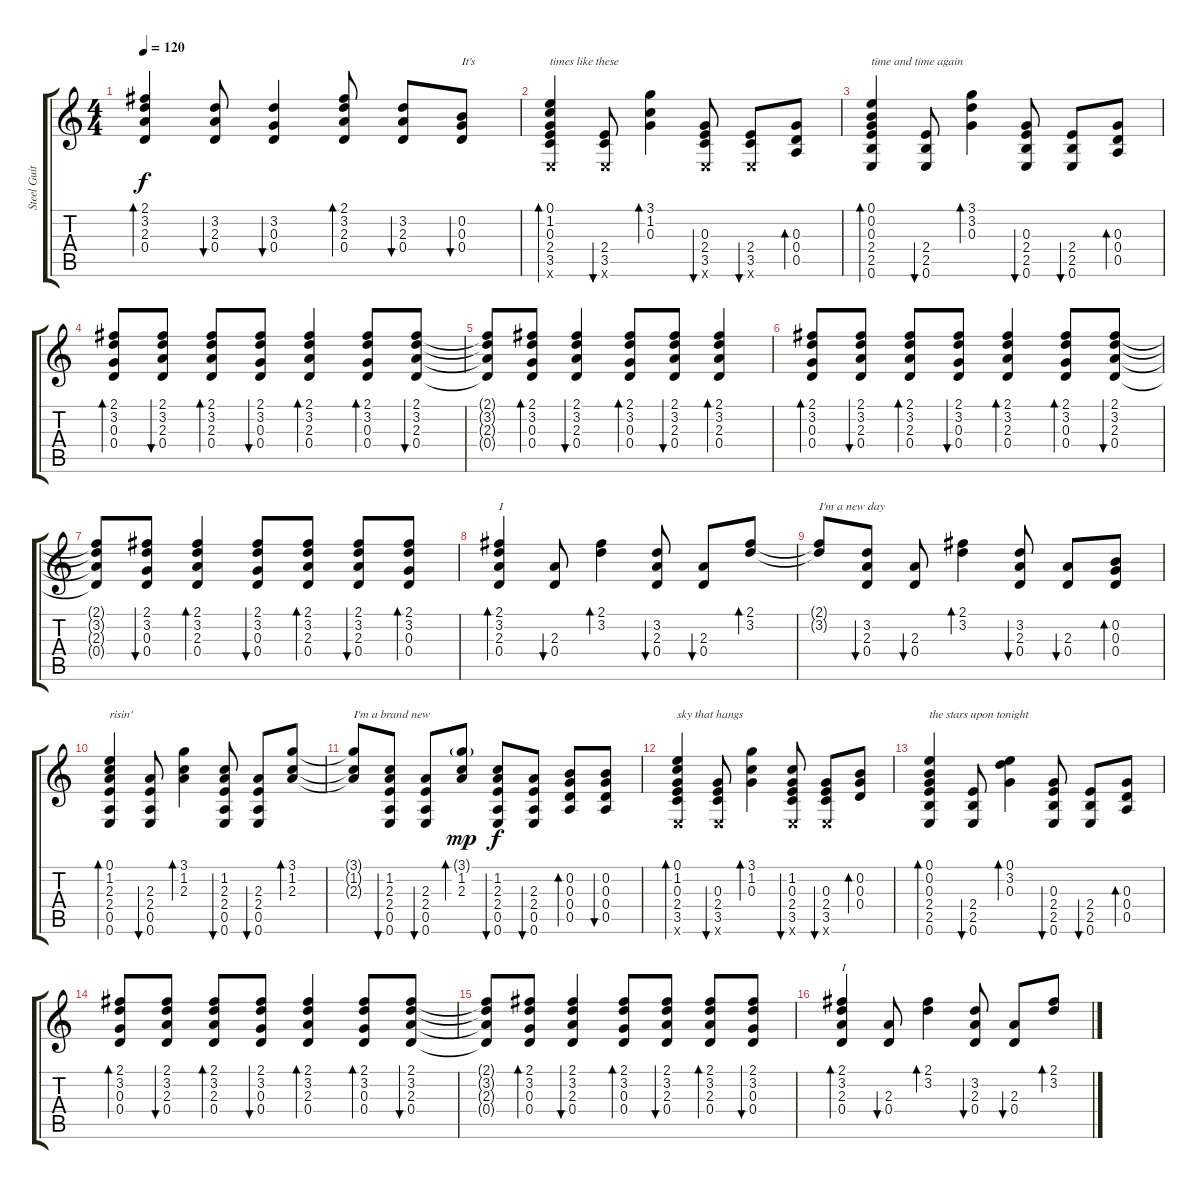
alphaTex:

\track ("Steel Guitar (Center)" "Steel Guit") {instrument acousticguitarsteel}
\staff {score tabs}
\tuning (E4 B3 G3 D3 A2 E2) {hide}
\ts (4 4)
\tempo 120
\clef g2
\ks c
(2.1 3.2 2.3 0.4).4{bd 60 dy f} (3.2 2.3 0.4).8{bu 60} (3.2 0.3 0.4).4{bu 60} (2.1 3.2 2.3 0.4).8{bd 60} (3.2 2.3 0.4).8{bu 60} (0.2 0.3 0.4).8{bu 60 txt "It's"} |
(0.1 1.2 0.3 2.4 3.5 0.6{x}).4{bd 60 txt "times like these"} (2.4 3.5 0.6{x}).8{bu 60} (3.1 1.2 0.3).4{bd 60} (0.3 2.4 3.5 0.6{x}).8{bu 60} (2.4 3.5 0.6{x}).8{bu 60} (0.3 0.4 0.5).8{bd 60} |
(0.1 0.2 0.3 2.4 2.5 0.6).4{bd 60 txt "time and time again"} (2.4 2.5 0.6).8{bu 60} (3.1 3.2 0.3).4{bd 60} (0.3 2.4 2.5 0.6).8{bu 60} (2.4 2.5 0.6).8{bu 60} (0.3 0.4 0.5).8{bd 60} |
(2.1 3.2 0.3 0.4).8{bd 60} (2.1 3.2 2.3 0.4).8{bu 60} (2.1 3.2 2.3 0.4).8{bd 60} (2.1 3.2 0.3 0.4).8{bu 60} (2.1 3.2 2.3 0.4).4{bd 60} (2.1 3.2 0.3 0.4).8{bd 60} (2.1 3.2 2.3 0.4).8{bu 60} |
(2.1{t} 3.2{t} 2.3{t} 0.4{t}).8 (2.1 3.2 0.3 0.4).8{bd 60} (2.1 3.2 2.3 0.4).4{bu 60} (2.1 3.2 0.3 0.4).8{bd 60} (2.1 3.2 2.3 0.4).8{bu 60} (2.1 3.2 2.3 0.4).4{bd 60} |
(2.1 3.2 0.3 0.4).8{bd 60} (2.1 3.2 2.3 0.4).8{bu 60} (2.1 3.2 2.3 0.4).8{bd 60} (2.1 3.2 0.3 0.4).8{bu 60} (2.1 3.2 2.3 0.4).4{bd 60} (2.1 3.2 0.3 0.4).8{bd 60} (2.1 3.2 2.3 0.4).8{bu 60} |
(2.1{t} 3.2{t} 2.3{t} 0.4{t}).8 (2.1 3.2 0.3 0.4).8{bu 60} (2.1 3.2 2.3 0.4).4{bd 60} (2.1 3.2 0.3 0.4).8{bu 60} (2.1 3.2 2.3 0.4).8{bd 60} (2.1 3.2 2.3 0.4).8{bu 60} (2.1 3.2 0.3 0.4).8{bd 60} |
(2.1 3.2 2.3 0.4).4{bd 60 txt "I"} (2.3 0.4).8{bu 60} (2.1 3.2).4{bd 60} (3.2 2.3 0.4).8{bu 60} (2.3 0.4).8{bu 60} (2.1 3.2).8{bd 60} |
(2.1{t} 3.2{t}).8{txt "I'm a new day"} (3.2 2.3 0.4).8{bu 60} (2.3 0.4).8{bu 60} (2.1 3.2).4{bd 60} (3.2 2.3 0.4).8{bu 60} (2.3 0.4).8{bu 60} (0.2 0.3 0.4).8{bd 60} |
(0.1 1.2 2.3 2.4 0.5 0.6).4{bd 60 txt "risin'"} (2.3 2.4 0.5 0.6).8{bu 60} (3.1 1.2 2.3).4{bd 60} (1.2 2.3 2.4 0.5 0.6).8{bu 60} (2.3 2.4 0.5 0.6).8{bu 60} (3.1 1.2 2.3).8{bd 60} |
(3.1{t} 1.2{t} 2.3{t}).8{txt "I'm a brand new "} (1.2 2.3 2.4 0.5 0.6).8{bu 60} (2.3 2.4 0.5 0.6).8{bu 60} (3.1{g} 1.2 2.3).8{bd 60 dy mp} (1.2 2.3 2.4 0.5 0.6).8{bu 60 dy f} (2.3 2.4 0.5 0.6).8{bu 60} (0.2 0.3 0.4 0.5).8{bd 60} (0.2 0.3 0.4 0.5).8{bu 60} |
(0.1 1.2 0.3 2.4 3.5 0.6{x}).4{bd 60 txt "sky that hangs"} (0.3 2.4 3.5 0.6{x}).8{bu 60} (3.1 1.2 0.3).4{bd 60} (1.2 0.3 2.4 3.5 0.6{x}).8{bu 60} (0.3 2.4 3.5 0.6{x}).8{bu 60} (0.2 0.3 0.4).8{bd 60} |
(0.1 0.2 0.3 2.4 2.5 0.6).4{bd 60 txt "the stars upon tonight "} (2.4 2.5 0.6).8{bu 60} (0.1 3.2 0.3).4{bd 60} (0.3 2.4 2.5 0.6).8{bu 60} (2.4 2.5 0.6).8{bu 60} (0.3 0.4 0.5).8{bd 60} |
(2.1 3.2 0.3 0.4).8{bd 60} (2.1 3.2 2.3 0.4).8{bu 60} (2.1 3.2 2.3 0.4).8{bd 60} (2.1 3.2 0.3 0.4).8{bu 60} (2.1 3.2 2.3 0.4).4{bd 60} (2.1 3.2 0.3 0.4).8{bd 60} (2.1 3.2 2.3 0.4).8{bu 60} |
(2.1{t} 3.2{t} 2.3{t} 0.4{t}).8 (2.1 3.2 0.3 0.4).8{bd 60} (2.1 3.2 2.3 0.4).4{bu 60} (2.1 3.2 0.3 0.4).8{bd 60} (2.1 3.2 2.3 0.4).8{bu 60} (2.1 3.2 2.3 0.4).8{bd 60} (2.1 3.2 0.3 0.4).8{bu 60} |
(2.1 3.2 2.3 0.4).4{bd 60 txt "I"} (2.3 0.4).8{bu 60} (2.1 3.2).4{bd 60} (3.2 2.3 0.4).8{bu 60} (2.3 0.4).8{bu 60} (2.1 3.2).8{bd 60}
